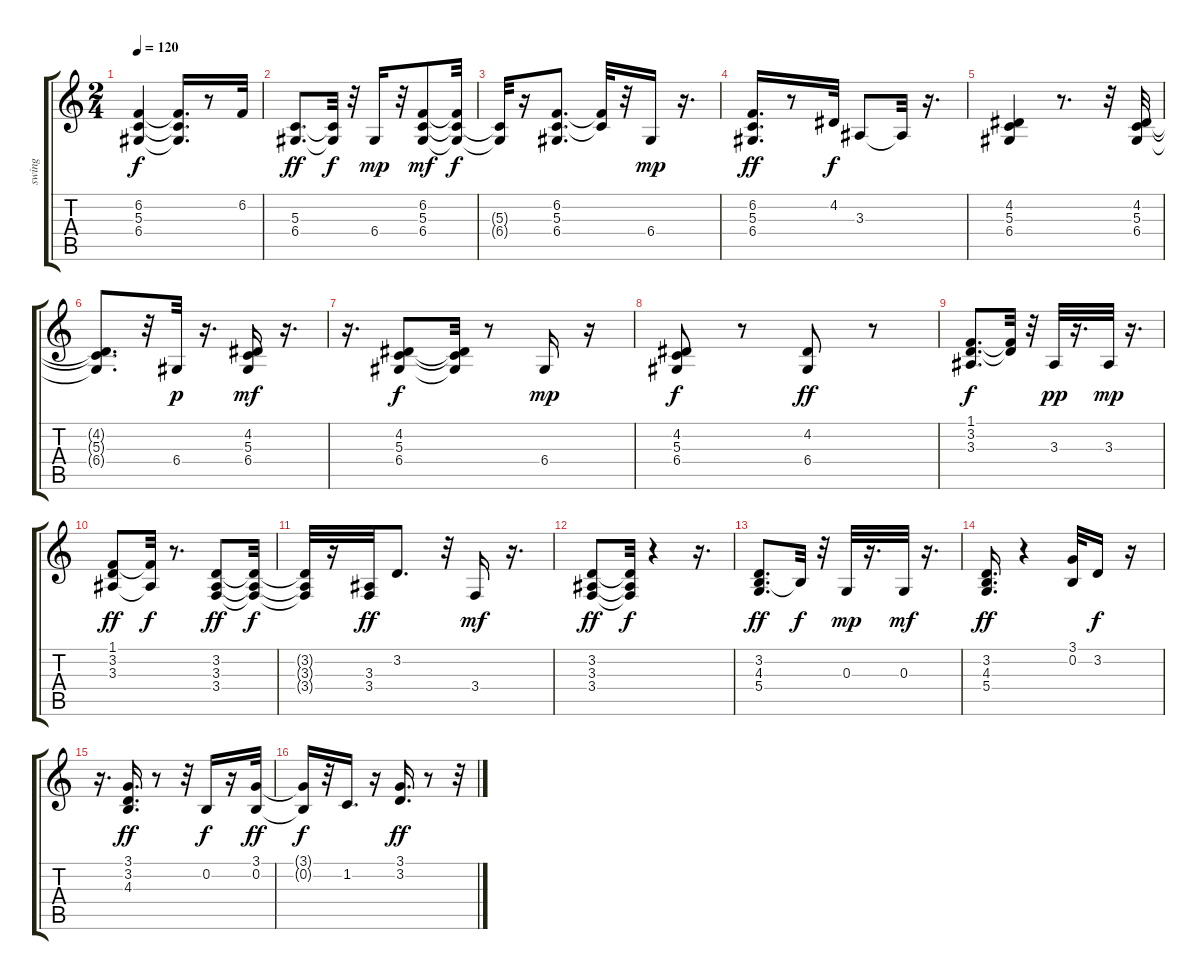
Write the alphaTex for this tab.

\track ("swing" "swing") {instrument stringensemble1}
\staff {score tabs}
\tuning (E4 B3 G3 D3 A2 E2) {hide}
\ts (2 4)
\tempo 120
\clef g2
\ks c
(6.2{t} 5.3{t} 6.4{t}).4{dy f} (6.2{t} 5.3{t} 6.4{t}).16{d} r.8 6.2.32 |
(5.3 6.4).8{d dy ff} (5.3{t} 6.4{t}).32{dy f} r.32 6.4.16{dy mp} r.32 (6.2 5.3 6.4).8{dy mf} (6.2{t} 5.3{t} 6.4{t}).32{dy f} |
(5.3{t} 6.4{t}).32 r.16 (6.2 5.3 6.4).8{d} (6.2{t} 5.3{t}).32 r.32 6.4.16{dy mp} r.16{d} |
(6.2 5.3 6.4).16{d dy ff} r.8 4.2.32{dy f} 3.3.8 3.3{t}.32 r.16{d} |
(4.2 5.3 6.4).4 r.8{d} r.32 (4.2 5.3 6.4).32 |
(4.2{t} 5.3{t} 6.4{t}).8{d} r.32 6.4.32{dy p} r.16{d} (4.2 5.3 6.4).16{dy mf} r.16{d} |
r.16{d} (4.2 5.3 6.4).8{dy f} (4.2{t} 5.3{t} 6.4{t}).32 r.8 6.4.16{dy mp} r.16 |
(4.2 5.3 6.4).8{dy f} r.8 (4.2 6.4).8{dy ff} r.8 |
(1.1 3.2 3.3).8{d dy f} (1.1{t} 3.2{t}).32 r.32 3.3.32{dy pp} r.16{d} 3.3.32{dy mp} r.16{d} |
(1.1 3.2 3.3).8{dy ff} (1.1{t} 3.3{t}).32{dy f} r.8{d} (3.2 3.3 3.4).8{dy ff} (3.2{t} 3.3{t} 3.4{t}).32{dy f} |
(3.2{t} 3.3{t} 3.4{t}).32 r.16 (3.3 3.4).32{dy ff} 3.2.8{d} r.32 3.4.16{dy mf} r.16{d} |
(3.2 3.3 3.4).8{dy ff} (3.2{t} 3.3{t} 3.4{t}).32{dy f} r.4 r.16{d} |
(3.2 4.3 5.4).8{d dy ff} 4.3{t}.32{dy f} r.32 0.3.32{dy mp} r.16{d} 0.3.32{dy mf} r.16{d} |
(3.2 4.3 5.4).16{d dy ff} r.4 (3.1 0.2).32 3.2.16{dy f} r.16 |
r.16{d} (3.1 3.2 4.3).16{d dy ff} r.8 r.32 0.2.16{dy f} r.16 (3.1 0.2).32{dy ff} |
(3.1{t} 0.2{t}).16{dy f} r.32 1.2.16{d} r.16 (3.1 3.2).16{d dy ff} r.8 r.32
